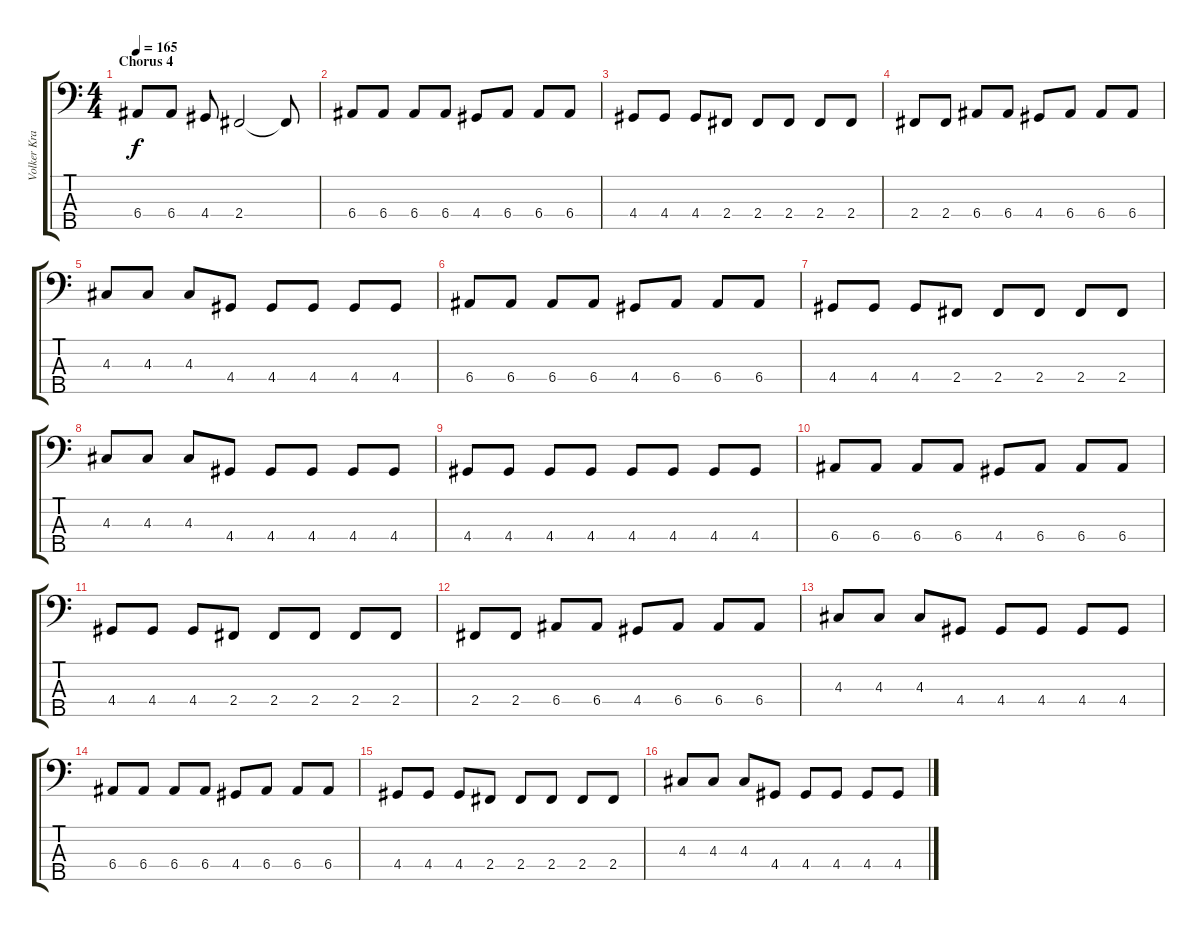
\track ("Volker Krawczak - Basso" "Volker Kra") {instrument electricbassfinger}
\staff {score tabs}
\tuning (G2 D2 A1 E1 B0) {hide}
\ts (4 4)
\section ("" "Chorus 4")
\tempo 165
\clef f4
\ks c
6.4.8{dy f} 6.4.8 4.4.8 2.4.2 2.4{t}.8 |
6.4.8 6.4.8 6.4.8 6.4.8 4.4.8 6.4.8 6.4.8 6.4.8 |
4.4.8 4.4.8 4.4.8 2.4.8 2.4.8 2.4.8 2.4.8 2.4.8 |
2.4.8 2.4.8 6.4.8 6.4.8 4.4.8 6.4.8 6.4.8 6.4.8 |
4.3.8 4.3.8 4.3.8 4.4.8 4.4.8 4.4.8 4.4.8 4.4.8 |
6.4.8 6.4.8 6.4.8 6.4.8 4.4.8 6.4.8 6.4.8 6.4.8 |
4.4.8 4.4.8 4.4.8 2.4.8 2.4.8 2.4.8 2.4.8 2.4.8 |
4.3.8 4.3.8 4.3.8 4.4.8 4.4.8 4.4.8 4.4.8 4.4.8 |
4.4.8 4.4.8 4.4.8 4.4.8 4.4.8 4.4.8 4.4.8 4.4.8 |
6.4.8 6.4.8 6.4.8 6.4.8 4.4.8 6.4.8 6.4.8 6.4.8 |
4.4.8 4.4.8 4.4.8 2.4.8 2.4.8 2.4.8 2.4.8 2.4.8 |
2.4.8 2.4.8 6.4.8 6.4.8 4.4.8 6.4.8 6.4.8 6.4.8 |
4.3.8 4.3.8 4.3.8 4.4.8 4.4.8 4.4.8 4.4.8 4.4.8 |
6.4.8 6.4.8 6.4.8 6.4.8 4.4.8 6.4.8 6.4.8 6.4.8 |
4.4.8 4.4.8 4.4.8 2.4.8 2.4.8 2.4.8 2.4.8 2.4.8 |
4.3.8 4.3.8 4.3.8 4.4.8 4.4.8 4.4.8 4.4.8 4.4.8
